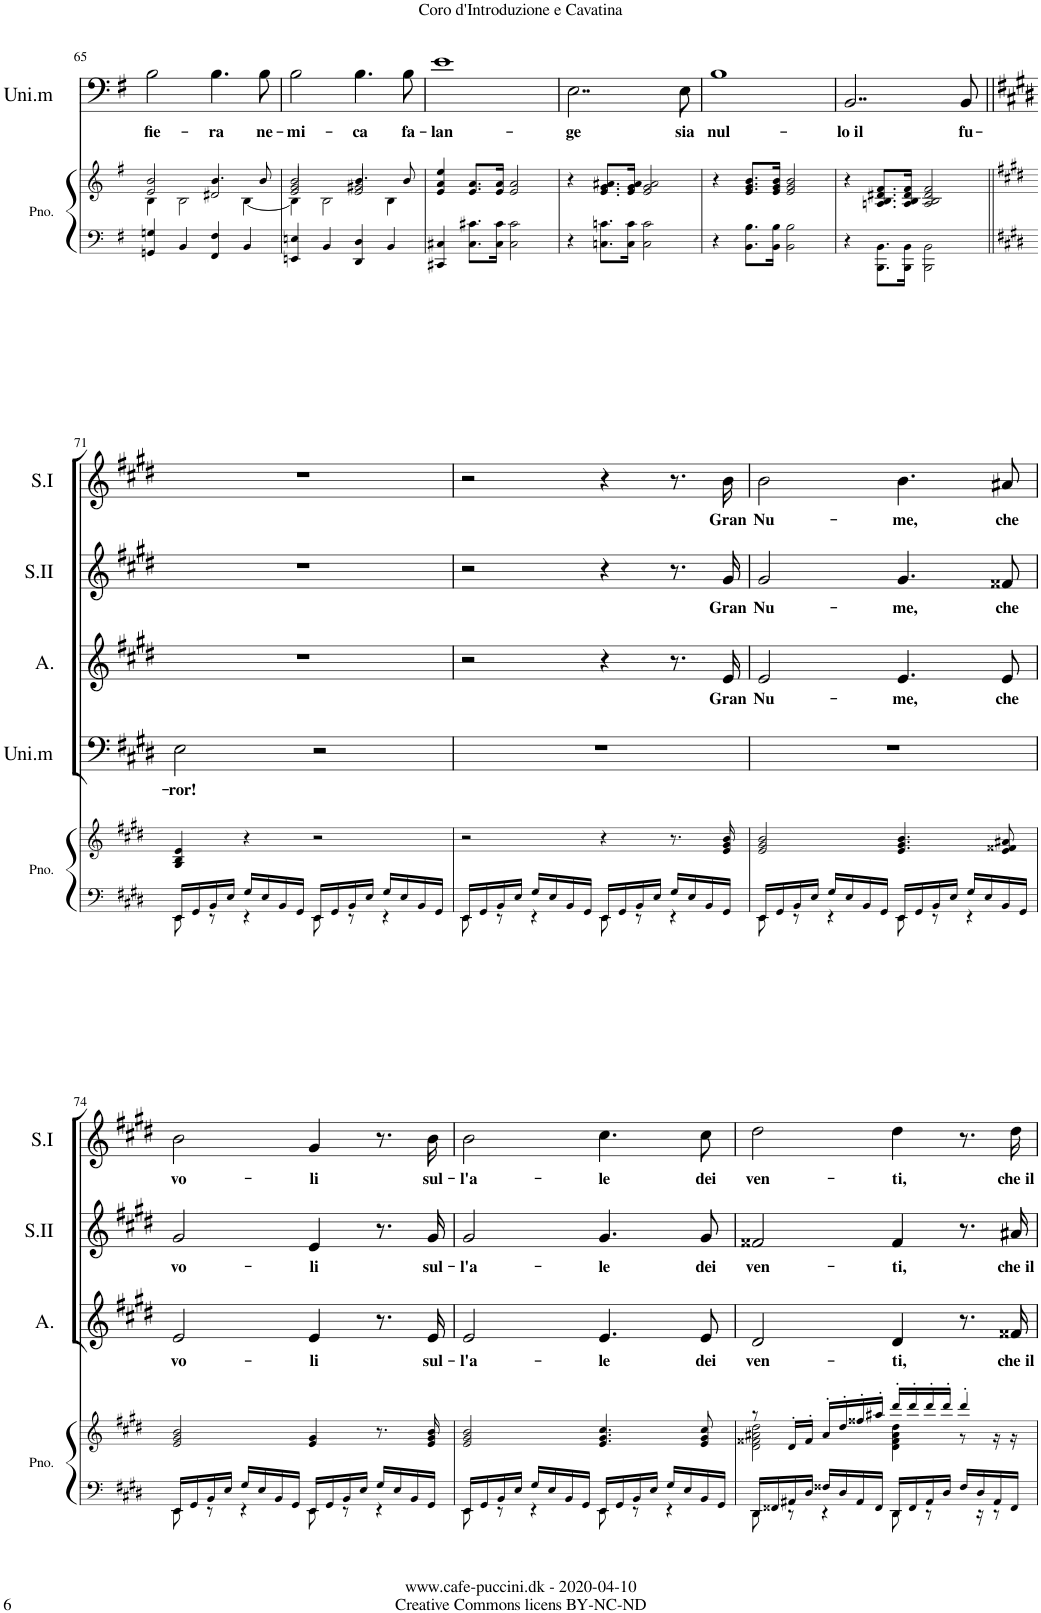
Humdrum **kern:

**kern	**kern	**kern	**text	**kern	**text	**kern	**text	**kern	**text
*part5	*part5	*part4	*part4	*part3	*part3	*part2	*part2	*part1	*part1
*staff6	*staff5	*staff4	*staff4	*staff3	*staff3	*staff2	*staff2	*staff1	*staff1
*I"Piano	*	*I"Unison male	*	*I"Alto	*	*I"Soprano II	*	*I"Soprano I	*
*I'Pno.	*	*I'Uni.m	*	*I'A.	*	*I'S.II	*	*I'S.I	*
!!LO:PB:g=z
*clefF4	*clefG2	*clefF4	*	*clefG2	*	*clefG2	*	*clefG2	*
*k[f#]	*k[f#]	*k[f#]	*	*k[f#]	*	*k[f#]	*	*k[f#]	*
*M4/4	*M4/4	*M4/4	*	*M4/4	*	*M4/4	*	*M4/4	*
*met(c)	*met(c)	*met(c)	*	*met(c)	*	*met(c)	*	*met(c)	*
=65	=65	=65	=65	=65	=65	=65	=65	=65	=65
*	*^	*	*	*	*	*	*	*	*
*	*	*^	*	*	*	*	*	*	*	*
!	!	!	!	!	!LO:LY:b	!	!	!	!	!	!
4GGn/ 4Gn/	2b/	4B\	2e/	2B\	fie-	1r	.	1r	.	1r	.
4BB/	.	2B\	.	.	.	.	.	.	.	.	.
!	!	!	!	!	!LO:LY:b	!	!	!	!	!	!
4FF#/ 4F#/	4.b/	.	2d#X/	4.B\	-ra	.	.	.	.	.	.
4BB/	.	[<4B\	.	.	.	.	.	.	.	.	.
!	!	!	!	!	!LO:LY:b	!	!	!	!	!	!
.	8b/	.	.	8B\	ne-	.	.	.	.	.	.
=66	=66	=66	=66	=66	=66	=66	=66	=66	=66	=66	=66
!	!	!	!	!	!LO:LY:b	!	!	!	!	!	!
4EEn/ 4En/	2b/	4B\]	2e/ 2g/	2B\	-mi-	1r	.	1r	.	1r	.
4BB/	.	2B\	.	.	.	.	.	.	.	.	.
!	!	!	!	!	!LO:LY:b	!	!	!	!	!	!
4DD/ 4D/	4.b/	.	2e/ 2g#X/	4.B\	-ca	.	.	.	.	.	.
4BB/	.	4B\	.	.	.	.	.	.	.	.	.
!	!	!	!	!	!LO:LY:b	!	!	!	!	!	!
.	8b/	.	.	8B\	fa-	.	.	.	.	.	.
*	*v	*v	*v	*	*	*	*	*	*	*	*
=67	=67	=67	=67	=67	=67	=67	=67	=67	=67
!	!	!	!LO:LY:b	!	!	!	!	!	!
4CC#X/ 4C#X/	4e/ 4a/ 4ee/	1e	-lan-	1r	.	1r	.	1r	.
8.C#\ 8.c#X\L	8.e/ 8.a/L	.	.	.	.	.	.	.	.
16C#\ 16c#\Jk	16e/ 16a/Jk	.	.	.	.	.	.	.	.
2C#\ 2c#\	2e/ 2a/	.	.	.	.	.	.	.	.
=68	=68	=68	=68	=68	=68	=68	=68	=68	=68
!	!	!	!LO:LY:b	!	!	!	!	!	!
4r	4r	2..E\	-ge	1r	.	1r	.	1r	.
8.Cn\ 8.cn\L	8.e/ 8.g/ 8.a#X/L	.	.	.	.	.	.	.	.
16C\ 16c\Jk	16e/ 16g/ 16a#/Jk	.	.	.	.	.	.	.	.
2C\ 2c\	2e/ 2g/ 2a#/	.	.	.	.	.	.	.	.
!	!	!	!LO:LY:b	!	!	!	!	!	!
.	.	8E\	sia	.	.	.	.	.	.
=69	=69	=69	=69	=69	=69	=69	=69	=69	=69
!	!	!	!LO:LY:b	!	!	!	!	!	!
4r	4r	1B	nul-	1r	.	1r	.	1r	.
8.BB\ 8.B\L	8.e/ 8.g/ 8.b/L	.	.	.	.	.	.	.	.
16BB\ 16B\Jk	16e/ 16g/ 16b/Jk	.	.	.	.	.	.	.	.
2BB\ 2B\	2e/ 2g/ 2b/	.	.	.	.	.	.	.	.
=70	=70	=70	=70	=70	=70	=70	=70	=70	=70
!	!	!	!LO:LY:b	!	!	!	!	!	!
4r	4r	2..BB/	lo il	1r	.	1r	.	1r	.
8.BBB\ 8.BB\L	8.An/ 8.B/ 8.d#X/ 8.f#/L	.	.	.	.	.	.	.	.
16BBB\ 16BB\Jk	16A/ 16B/ 16d#/ 16f#/Jk	.	.	.	.	.	.	.	.
2BBB\ 2BB\	2A/ 2B/ 2d#/ 2f#/	.	.	.	.	.	.	.	.
!	!	!	!LO:LY:b	!	!	!	!	!	!
.	.	8BB/	fu-	.	.	.	.	.	.
!!LO:LB:g=z
=71||	=71||	=71||	=71||	=71||	=71||	=71||	=71||	=71||	=71||
*k[f#c#g#d#]	*k[f#c#g#d#]	*k[f#c#g#d#]	*	*k[f#c#g#d#]	*	*k[f#c#g#d#]	*	*k[f#c#g#d#]	*
*^	*	*	*	*	*	*	*	*	*
!	!	!	!	!LO:LY:b	!	!	!	!	!	!
16EE/LL	8EE\	4G#/ 4B/ 4e/	2E\	-ror!	1r	.	1r	.	1r	.
16GG#/	.	.	.	.	.	.	.	.	.	.
16BB/	8r	.	.	.	.	.	.	.	.	.
16E/JJ	.	.	.	.	.	.	.	.	.	.
16G#/LL	4r	4r	.	.	.	.	.	.	.	.
16E/	.	.	.	.	.	.	.	.	.	.
16BB/	.	.	.	.	.	.	.	.	.	.
16GG#/JJ	.	.	.	.	.	.	.	.	.	.
16EE/LL	8EE\	2r	2r	.	.	.	.	.	.	.
16GG#/	.	.	.	.	.	.	.	.	.	.
16BB/	8r	.	.	.	.	.	.	.	.	.
16E/JJ	.	.	.	.	.	.	.	.	.	.
16G#/LL	4r	.	.	.	.	.	.	.	.	.
16E/	.	.	.	.	.	.	.	.	.	.
16BB/	.	.	.	.	.	.	.	.	.	.
16GG#/JJ	.	.	.	.	.	.	.	.	.	.
=72	=72	=72	=72	=72	=72	=72	=72	=72	=72	=72
16EE/LL	8EE\	2r	1r	.	2r	.	2r	.	2r	.
16GG#/	.	.	.	.	.	.	.	.	.	.
16BB/	8r	.	.	.	.	.	.	.	.	.
16E/JJ	.	.	.	.	.	.	.	.	.	.
16G#/LL	4r	.	.	.	.	.	.	.	.	.
16E/	.	.	.	.	.	.	.	.	.	.
16BB/	.	.	.	.	.	.	.	.	.	.
16GG#/JJ	.	.	.	.	.	.	.	.	.	.
16EE/LL	8EE\	4r	.	.	4r	.	4r	.	4r	.
16GG#/	.	.	.	.	.	.	.	.	.	.
16BB/	8r	.	.	.	.	.	.	.	.	.
16E/JJ	.	.	.	.	.	.	.	.	.	.
16G#/LL	4r	8.r	.	.	8.r	.	8.r	.	8.r	.
16E/	.	.	.	.	.	.	.	.	.	.
16BB/	.	.	.	.	.	.	.	.	.	.
!	!	!	!	!	!	!LO:LY:b	!	!LO:LY:b	!	!LO:LY:b
16GG#/JJ	.	16e/ 16g#/ 16b/	.	.	16e/	Gran	16g#/	Gran	16b\	Gran
=73	=73	=73	=73	=73	=73	=73	=73	=73	=73	=73
!	!	!	!	!	!	!LO:LY:b	!	!LO:LY:b	!	!LO:LY:b
16EE/LL	8EE\	2e/ 2g#/ 2b/	1r	.	2e/	Nu-	2g#/	Nu-	2b\	Nu-
16GG#/	.	.	.	.	.	.	.	.	.	.
16BB/	8r	.	.	.	.	.	.	.	.	.
16E/JJ	.	.	.	.	.	.	.	.	.	.
16G#/LL	4r	.	.	.	.	.	.	.	.	.
16E/	.	.	.	.	.	.	.	.	.	.
16BB/	.	.	.	.	.	.	.	.	.	.
16GG#/JJ	.	.	.	.	.	.	.	.	.	.
!	!	!	!	!	!	!LO:LY:b	!	!LO:LY:b	!	!LO:LY:b
16EE/LL	8EE\	4.e/ 4.g#/ 4.b/	.	.	4.e/	-me,	4.g#/	-me,	4.b\	-me,
16GG#/	.	.	.	.	.	.	.	.	.	.
16BB/	8r	.	.	.	.	.	.	.	.	.
16E/JJ	.	.	.	.	.	.	.	.	.	.
16G#/LL	4r	.	.	.	.	.	.	.	.	.
16E/	.	.	.	.	.	.	.	.	.	.
!	!	!	!	!	!	!LO:LY:b	!	!LO:LY:b	!	!LO:LY:b
16BB/	.	8e/ 8f##X/ 8a#X/	.	.	8e/	che	8f##X/	che	8a#X/	che
16GG#/JJ	.	.	.	.	.	.	.	.	.	.
!!LO:LB:g=z
=74	=74	=74	=74	=74	=74	=74	=74	=74	=74	=74
!	!	!	!	!	!	!LO:LY:b	!	!LO:LY:b	!	!LO:LY:b
16EE/LL	8EE\	2e/ 2g#/ 2b/	1r	.	2e/	vo-	2g#/	vo-	2b\	vo-
16GG#/	.	.	.	.	.	.	.	.	.	.
16BB/	8r	.	.	.	.	.	.	.	.	.
16E/JJ	.	.	.	.	.	.	.	.	.	.
16G#/LL	4r	.	.	.	.	.	.	.	.	.
16E/	.	.	.	.	.	.	.	.	.	.
16BB/	.	.	.	.	.	.	.	.	.	.
16GG#/JJ	.	.	.	.	.	.	.	.	.	.
!	!	!	!	!	!	!LO:LY:b	!	!LO:LY:b	!	!LO:LY:b
16EE/LL	8EE\	4e/ 4g#/	.	.	4e/	-li	4e/	-li	4g#/	-li
16GG#/	.	.	.	.	.	.	.	.	.	.
16BB/	8r	.	.	.	.	.	.	.	.	.
16E/JJ	.	.	.	.	.	.	.	.	.	.
16G#/LL	4r	8.r	.	.	8.r	.	8.r	.	8.r	.
16E/	.	.	.	.	.	.	.	.	.	.
16BB/	.	.	.	.	.	.	.	.	.	.
!	!	!	!	!	!	!LO:LY:b	!	!LO:LY:b	!	!LO:LY:b
16GG#/JJ	.	16e/ 16g#/ 16b/	.	.	16e/	sul-	16g#/	sul-	16b\	sul-
=75	=75	=75	=75	=75	=75	=75	=75	=75	=75	=75
!	!	!	!	!	!	!LO:LY:b	!	!LO:LY:b	!	!LO:LY:b
16EE/LL	8EE\	2e/ 2g#/ 2b/	1r	.	2e/	-l'a-	2g#/	-l'a-	2b\	-l'a-
16GG#/	.	.	.	.	.	.	.	.	.	.
16BB/	8r	.	.	.	.	.	.	.	.	.
16E/JJ	.	.	.	.	.	.	.	.	.	.
16G#/LL	4r	.	.	.	.	.	.	.	.	.
16E/	.	.	.	.	.	.	.	.	.	.
16BB/	.	.	.	.	.	.	.	.	.	.
16GG#/JJ	.	.	.	.	.	.	.	.	.	.
!	!	!	!	!	!	!LO:LY:b	!	!LO:LY:b	!	!LO:LY:b
16EE/LL	8EE\	4.e/ 4.g#/ 4.cc#/	.	.	4.e/	-le	4.g#/	-le	4.cc#\	-le
16GG#/	.	.	.	.	.	.	.	.	.	.
16BB/	8r	.	.	.	.	.	.	.	.	.
16E/JJ	.	.	.	.	.	.	.	.	.	.
16G#/LL	4r	.	.	.	.	.	.	.	.	.
16E/	.	.	.	.	.	.	.	.	.	.
!	!	!	!	!	!	!LO:LY:b	!	!LO:LY:b	!	!LO:LY:b
16BB/	.	8e/ 8g#/ 8cc#/	.	.	8e/	dei	8g#/	dei	8cc#\	dei
16GG#/JJ	.	.	.	.	.	.	.	.	.	.
=76	=76	=76	=76	=76	=76	=76	=76	=76	=76	=76
*	*	*^	*	*	*	*	*	*	*	*
!	!	!	!	!	!	!	!LO:LY:b	!	!LO:LY:b	!	!LO:LY:b
16DD#/LL	8DD#\	8r	2d#\ 2f##X\ 2a#X\ 2dd#\	1r	.	2d#/	ven-	2f##X/	ven-	2dd#\	ven-
16FF##X/	.	.	.	.	.	.	.	.	.	.	.
16AA#X/	8r	16d#'/LL	.	.	.	.	.	.	.	.	.
16D#/JJ	.	16f##'/JJ	.	.	.	.	.	.	.	.	.
16F##X/LL	4r	16a#'/LL	.	.	.	.	.	.	.	.	.
16D#/	.	16dd#'/	.	.	.	.	.	.	.	.	.
16AA#/	.	16ff##X'/	.	.	.	.	.	.	.	.	.
16FF##/JJ	.	16aa#X'/JJ	.	.	.	.	.	.	.	.	.
!	!	!	!	!	!	!	!LO:LY:b	!	!LO:LY:b	!	!LO:LY:b
16DD#/LL	8DD#\	16ddd#'/LL	4d#\ 4f##\ 4a#\ 4dd#\	.	.	4d#/	-ti,	4f##/	-ti,	4dd#\	-ti,
16FF##/	.	16ddd#'/	.	.	.	.	.	.	.	.	.
16AA#/	8r	16ddd#'/	.	.	.	.	.	.	.	.	.
16D#/JJ	.	16ddd#'/JJ	.	.	.	.	.	.	.	.	.
16F##/LL	16ryy	4ddd#'/	8r	.	.	8.r	.	8.r	.	8.r	.
16D#/	16r	.	.	.	.	.	.	.	.	.	.
16AA#/	8r	.	16r	.	.	.	.	.	.	.	.
!	!	!	!	!	!	!	!LO:LY:b	!	!LO:LY:b	!	!LO:LY:b
16FF##/JJ	.	.	16r	.	.	16f##X/	che il	16a#X/	che il	16dd#\	che il
*v	*v	*	*	*	*	*	*	*	*	*	*
*	*v	*v	*	*	*	*	*	*	*	*
=	=	=	=	=	=	=	=	=	=
*-	*-	*-	*-	*-	*-	*-	*-	*-	*-
